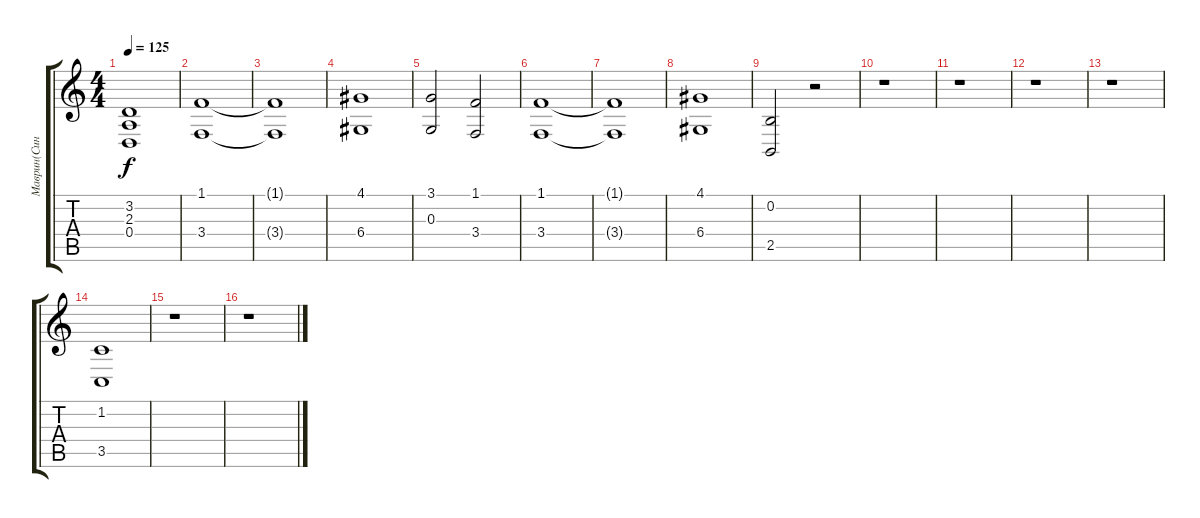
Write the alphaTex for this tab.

\track ("Маврин(Синтезатор-2)" "Маврин(Син") {instrument stringensemble1}
\staff {score tabs}
\tuning (E4 B3 G3 D3 A2 E2) {hide}
\ts (4 4)
\tempo 125
\clef g2
\ks c
(3.2{t} 2.3{t} 0.4{t}).1{dy f} |
(1.1 3.4).1 |
(1.1{t} 3.4{t}).1 |
(4.1 6.4).1 |
(3.1 0.3).2 (1.1 3.4).2 |
(1.1 3.4).1 |
(1.1{t} 3.4{t}).1 |
(4.1 6.4).1 |
(0.2 2.5).2 r.2 |
r.1 |
r.1 |
r.1 |
r.1 |
(1.2 3.5).1 |
r.1 |
r.1
